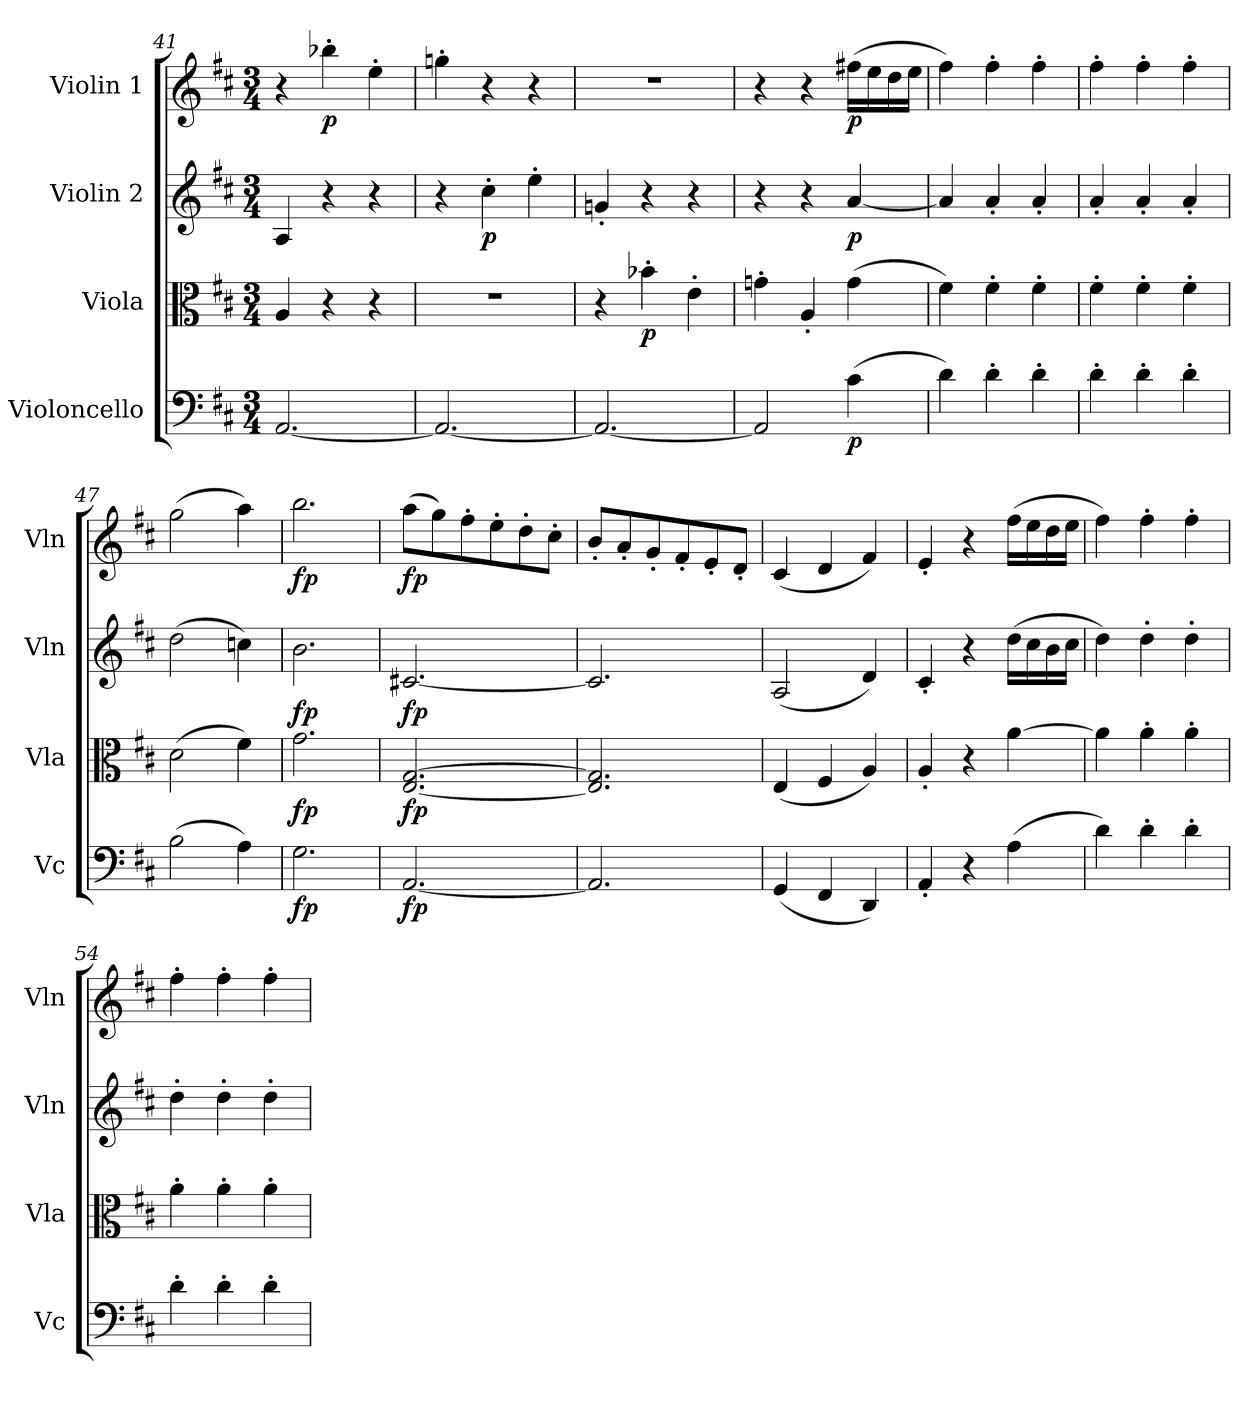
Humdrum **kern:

**kern	**dynam	**kern	**dynam	**kern	**dynam	**kern	**dynam
*part4	*part4	*part3	*part3	*part2	*part2	*part1	*part1
*staff4	*staff4	*staff3	*staff3	*staff2	*staff2	*staff1	*staff1
*I"Violoncello	*	*I"Viola	*	*I"Violin 2	*	*I"Violin 1	*
*I'Vc	*	*I'Vla	*	*I'Vln	*	*I'Vln	*
*clefF4	*	*clefC3	*	*clefG2	*	*clefG2	*
*k[f#c#]	*	*k[f#c#]	*	*k[f#c#]	*	*k[f#c#]	*
*M3/4	*	*M3/4	*	*M3/4	*	*M3/4	*
=41	=41	=41	=41	=41	=41	=41	=41
[2.AA/	.	4A/	.	4A/	.	4r	.
!	!	!	!	!	!	!	!LO:DY:b
.	.	4r	.	4r	.	4bb-X'\	p
.	.	4r	.	4r	.	4ee'\	.
!!LO:PB:g=z
=42	=42	=42	=42	=42	=42	=42	=42
2.AA/_	.	2.r	.	4r	.	4ggn'\	.
!	!	!	!	!	!LO:DY:b	!	!
.	.	.	.	4cc#'\	p	4r	.
.	.	.	.	4ee'\	.	4r	.
=43	=43	=43	=43	=43	=43	=43	=43
2.AA/_	.	4r	.	4gn'/	.	2.r	.
!	!	!	!LO:DY:b	!	!	!	!
.	.	4b-X'\	p	4r	.	.	.
.	.	4e'\	.	4r	.	.	.
=44	=44	=44	=44	=44	=44	=44	=44
2AA/]	.	4gn'\	.	4r	.	4r	.
.	.	4A'/	.	4r	.	4r	.
!	!LO:DY:b	!	!	!	!LO:DY:b	!	!LO:DY:b
(4c#\	p	(4g\	.	[4a/	p	(16ff#X\LL	p
.	.	.	.	.	.	16ee\	.
.	.	.	.	.	.	16dd\	.
.	.	.	.	.	.	16ee\JJ	.
=45	=45	=45	=45	=45	=45	=45	=45
4d\)	.	4f#\)	.	4a/]	.	4ff#\)	.
4d'\	.	4f#'\	.	4a'/	.	4ff#'\	.
4d'\	.	4f#'\	.	4a'/	.	4ff#'\	.
=46	=46	=46	=46	=46	=46	=46	=46
4d'\	.	4f#'\	.	4a'/	.	4ff#'\	.
4d'\	.	4f#'\	.	4a'/	.	4ff#'\	.
4d'\	.	4f#'\	.	4a'/	.	4ff#'\	.
=47	=47	=47	=47	=47	=47	=47	=47
(2B\	.	(2d\	.	(2dd\	.	(2gg\	.
4A\)	.	4f#\)	.	4ccn\)	.	4aa\)	.
=48	=48	=48	=48	=48	=48	=48	=48
!	!LO:DY:b	!	!LO:DY:b	!	!LO:DY:b	!	!LO:DY:b
2.G\	fp	2.g\	fp	2.b\	fp	2.bb\	fp
=49	=49	=49	=49	=49	=49	=49	=49
!	!LO:DY:b	!	!LO:DY:b	!	!LO:DY:b	!	!LO:DY:b
[2.AA/	fp	[2.E/ [2.G/	fp	[2.c#X/	fp	(8aa\L	fp
.	.	.	.	.	.	8gg\)	.
.	.	.	.	.	.	8ff#'\	.
.	.	.	.	.	.	8ee'\	.
.	.	.	.	.	.	8dd'\	.
.	.	.	.	.	.	8cc#'\J	.
=50	=50	=50	=50	=50	=50	=50	=50
2.AA/]	.	2.E/] 2.G/]	.	2.c#/]	.	8b'/L	.
.	.	.	.	.	.	8a'/	.
.	.	.	.	.	.	8g'/	.
.	.	.	.	.	.	8f#'/	.
.	.	.	.	.	.	8e'/	.
.	.	.	.	.	.	8d'/J	.
=51	=51	=51	=51	=51	=51	=51	=51
(4GG/	.	(4E/	.	(2A/	.	(4c#/	.
4FF#/	.	4F#/	.	.	.	4d/	.
4DD/)	.	4A/)	.	4d/)	.	4f#/)	.
=52	=52	=52	=52	=52	=52	=52	=52
4AA'/	.	4A'/	.	4c#'/	.	4e'/	.
4r	.	4r	.	4r	.	4r	.
(4A\	.	[4a\	.	(16dd\LL	.	(16ff#\LL	.
.	.	.	.	16cc#\	.	16ee\	.
.	.	.	.	16b\	.	16dd\	.
.	.	.	.	16cc#\JJ	.	16ee\JJ	.
=53	=53	=53	=53	=53	=53	=53	=53
4d\)	.	4a\]	.	4dd\)	.	4ff#\)	.
4d'\	.	4a'\	.	4dd'\	.	4ff#'\	.
4d'\	.	4a'\	.	4dd'\	.	4ff#'\	.
!!LO:LB:g=z
=54	=54	=54	=54	=54	=54	=54	=54
4d'\	.	4a'\	.	4dd'\	.	4ff#'\	.
4d'\	.	4a'\	.	4dd'\	.	4ff#'\	.
4d'\	.	4a'\	.	4dd'\	.	4ff#'\	.
=	=	=	=	=	=	=	=
*-	*-	*-	*-	*-	*-	*-	*-
